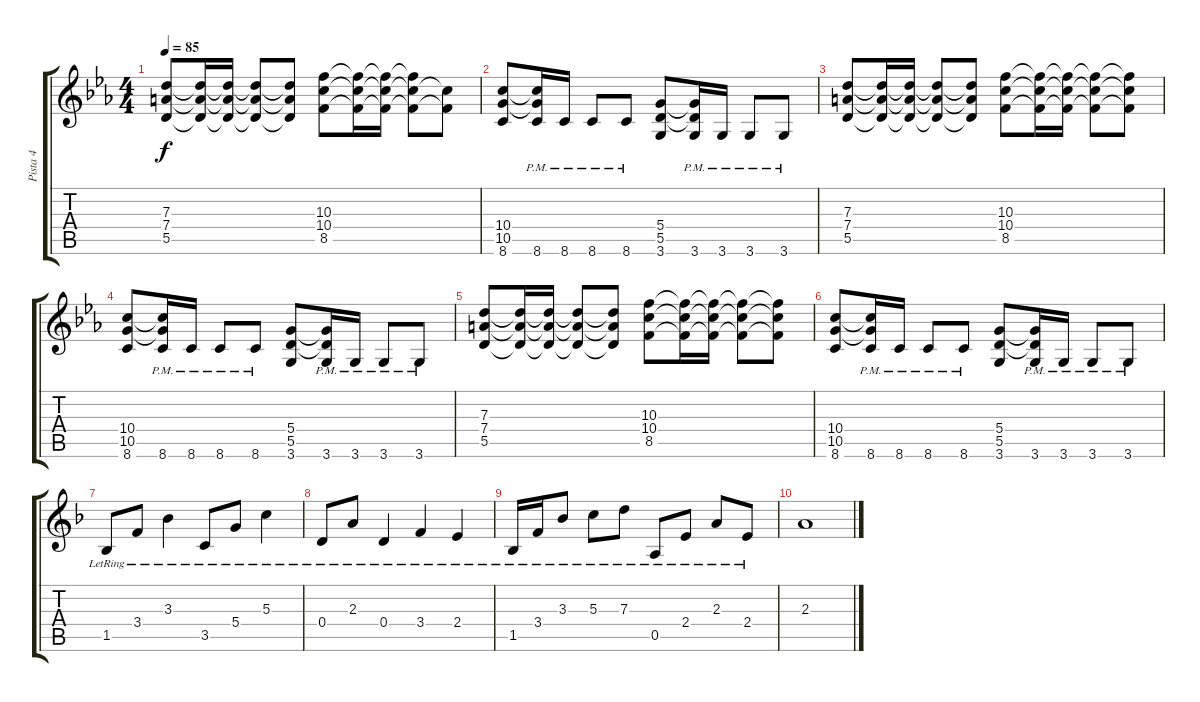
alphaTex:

\track ("Pista 4" "Pista 4") {instrument distortionguitar}
\staff {score tabs}
\tuning (E4 B3 G3 D3 A2 E2) {hide}
\ts (4 4)
\tempo 85
\clef g2
\ks eb
(7.3 7.4 5.5).8{dy f} (7.3{t} 7.4{t} 5.5{t}).16 (7.3{t} 7.4{t} 5.5{t}).16 (7.3{t} 7.4{t} 5.5{t}).8 (7.3{t} 7.4{t} 5.5{t}).8 (10.3 10.4 8.5).8 (10.3{t} 10.4{t} 8.5{t}).16 (10.3{t} 10.4{t} 8.5{t}).16 (10.3{t} 10.4{t} 8.5{t}).8 (10.4{t} 8.5{t}).8 |
(10.4 10.5 8.6).8 (10.4{t} 10.5{t} 8.6{pm}).16 8.6{pm}.16 8.6{pm}.8 8.6{pm}.8 (5.4 5.5 3.6).8 (5.4{t} 5.5{t} 3.6{pm}).16 3.6{pm}.16 3.6{pm}.8 3.6{pm}.8 |
(7.3 7.4 5.5).8 (7.3{t} 7.4{t} 5.5{t}).16 (7.3{t} 7.4{t} 5.5{t}).16 (7.3{t} 7.4{t} 5.5{t}).8 (7.3{t} 7.4{t} 5.5{t}).8 (10.3 10.4 8.5).8 (10.3{t} 10.4{t} 8.5{t}).16 (10.3{t} 10.4{t} 8.5{t}).16 (10.3{t} 10.4{t} 8.5{t}).8 (10.3{t} 10.4{t} 8.5{t}).8 |
(10.4 10.5 8.6).8 (10.4{t} 10.5{t} 8.6{pm}).16 8.6{pm}.16 8.6{pm}.8 8.6{pm}.8 (5.4 5.5 3.6).8 (5.4{t} 5.5{t} 3.6{pm}).16 3.6{pm}.16 3.6{pm}.8 3.6{pm}.8 |
(7.3 7.4 5.5).8 (7.3{t} 7.4{t} 5.5{t}).16 (7.3{t} 7.4{t} 5.5{t}).16 (7.3{t} 7.4{t} 5.5{t}).8 (7.3{t} 7.4{t} 5.5{t}).8 (10.3 10.4 8.5).8 (10.3{t} 10.4{t} 8.5{t}).16 (10.3{t} 10.4{t} 8.5{t}).16 (10.3{t} 10.4{t} 8.5{t}).8 (10.3{t} 10.4{t} 8.5{t}).8 |
(10.4 10.5 8.6).8 (10.4{t} 10.5{t} 8.6{pm}).16 8.6{pm}.16 8.6{pm}.8 8.6{pm}.8 (5.4 5.5 3.6).8 (5.4{t} 5.5{t} 3.6{pm}).16 3.6{pm}.16 3.6{pm}.8 3.6{pm}.8 |
\ks f
1.5{lr}.8{instrument electricguitarclean} 3.4{lr}.8 3.3{lr}.4 3.5{lr}.8 5.4{lr}.8 5.3{lr}.4 |
0.4{lr}.8 2.3{lr}.8 0.4{lr}.4 3.4{lr}.4 2.4{lr}.4 |
1.5{lr}.16 3.4{lr}.16 3.3{lr}.8 5.3{lr}.8 7.3{lr}.8 0.5{lr}.8 2.4{lr}.8 2.3{lr}.8 2.4{lr}.8 |
2.3.1
